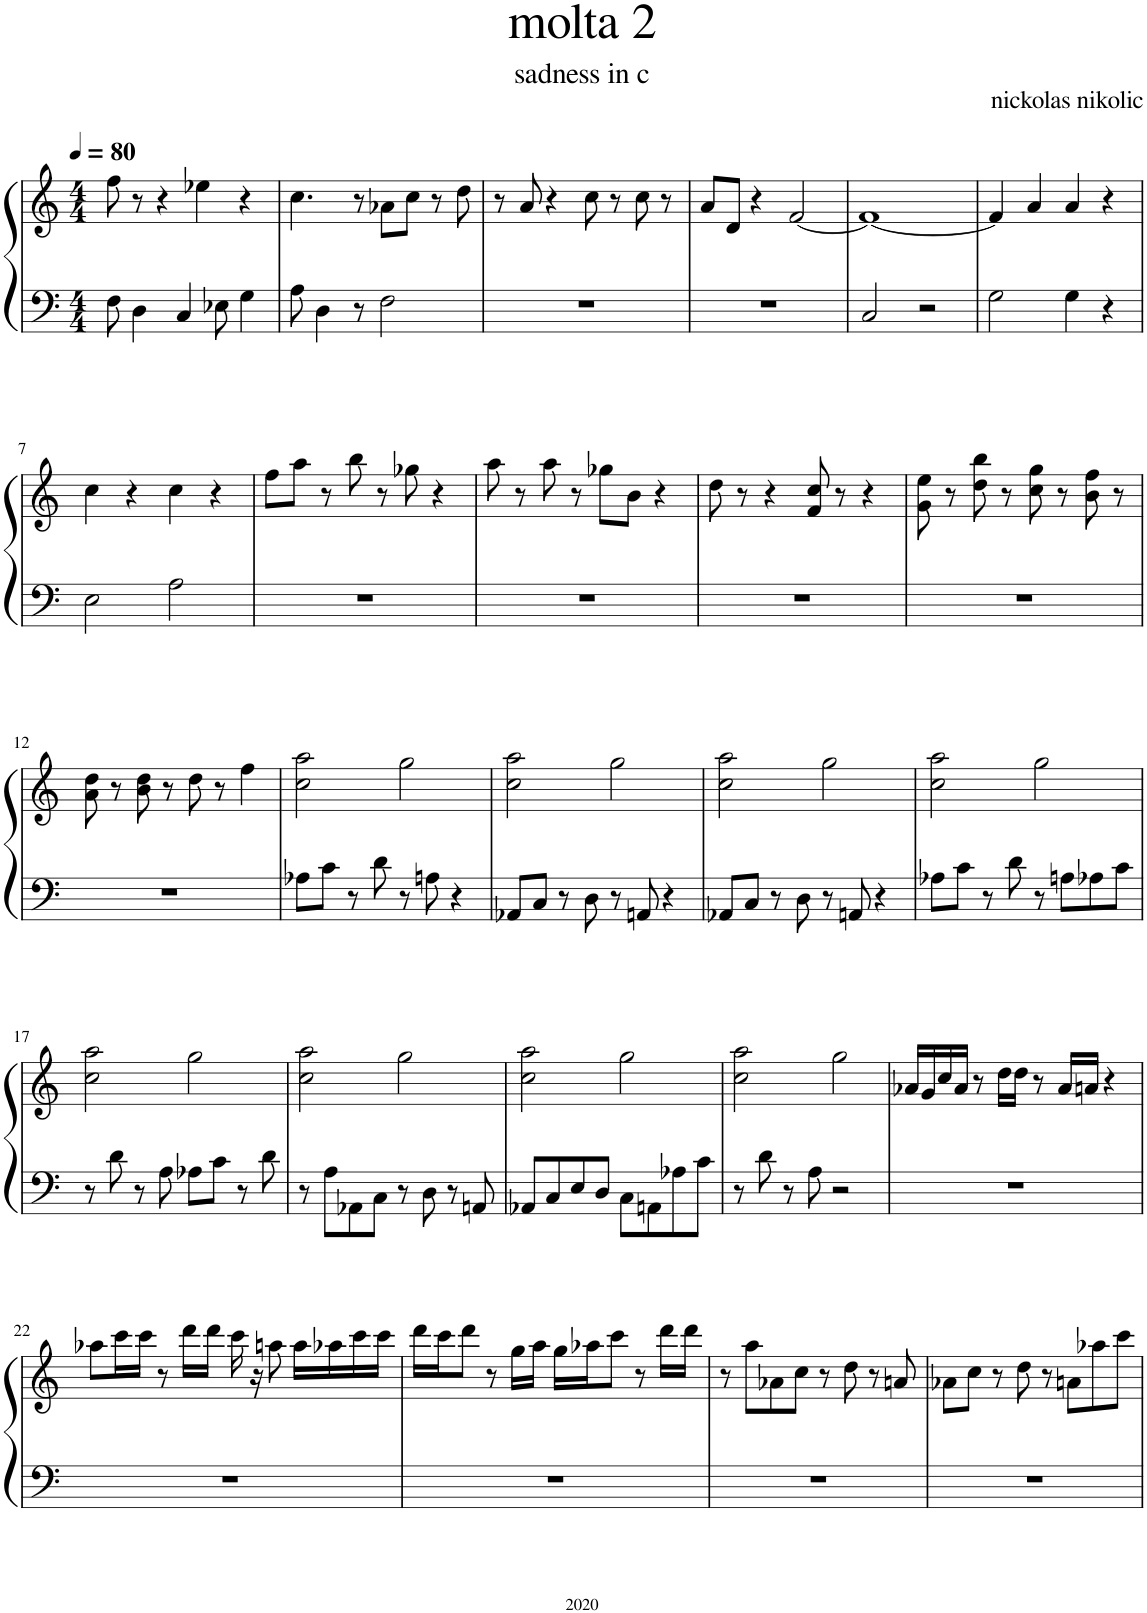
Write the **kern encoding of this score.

**kern	**kern
*part1	*part1
*staff2	*staff1
*I"Piano	*
*I'Pno.	*
*clefF4	*clefG2
*k[]	*k[]
*M4/4	*M4/4
*MM80	*MM80
=1	=1
8F\	8ff\
4D\	8r
.	4r
4C/	.
.	4ee-X\
8E-X\	.
4G\	4r
=2	=2
8A\	4.cc\
4D\	.
8r	8r
2F\	8a-X\L
.	8cc\J
.	8r
.	8dd\
=3	=3
1r	8r
.	8a/
.	4r
.	8cc\
.	8r
.	8cc\
.	8r
=4	=4
1r	8a/L
.	8d/J
.	4r
.	[2f/
=5	=5
2C/	1f_
2r	.
=6	=6
2G\	4f/]
.	4a/
4G\	4a/
4r	4r
!!LO:LB:g=z
=7	=7
2E\	4cc\
.	4r
2A\	4cc\
.	4r
=8	=8
1r	8ff\L
.	8aa\J
.	8r
.	8bb\
.	8r
.	8gg-X\
.	4r
=9	=9
1r	8aa\
.	8r
.	8aa\
.	8r
.	8gg-X\L
.	8b\J
.	4r
=10	=10
1r	8dd\
.	8r
.	4r
.	8f/ 8cc/
.	8r
.	4r
=11	=11
1r	8g\ 8ee\
.	8r
.	8dd\ 8bb\
.	8r
.	8cc\ 8gg\
.	8r
.	8b\ 8ff\
.	8r
!!LO:LB:g=z
=12	=12
1r	8a\ 8dd\
.	8r
.	8b\ 8dd\
.	8r
.	8dd\
.	8r
.	4ff\
=13	=13
8A-X\L	2cc\ 2aa\
8c\J	.
8r	.
8d\	.
8r	2gg\
8An\	.
4r	.
=14	=14
8AA-X/L	2cc\ 2aa\
8C/J	.
8r	.
8D\	.
8r	2gg\
8AAn/	.
4r	.
=15	=15
8AA-X/L	2cc\ 2aa\
8C/J	.
8r	.
8D\	.
8r	2gg\
8AAn/	.
4r	.
=16	=16
8A-X\L	2cc\ 2aa\
8c\J	.
8r	.
8d\	.
8r	2gg\
8An\L	.
8A-X\	.
8c\J	.
!!LO:LB:g=z
=17	=17
8r	2cc\ 2aa\
8d\	.
8r	.
8A\	.
8A-X\L	2gg\
8c\J	.
8r	.
8d\	.
=18	=18
8r	2cc\ 2aa\
8A\L	.
8AA-X\	.
8C\J	.
8r	2gg\
8D\	.
8r	.
8AAn/	.
=19	=19
8AA-X/L	2cc\ 2aa\
8C/	.
8E/	.
8D/J	.
8C\L	2gg\
8AAn\	.
8A-X\	.
8c\J	.
=20	=20
8r	2cc\ 2aa\
8d\	.
8r	.
8A\	.
2r	2gg\
=21	=21
1r	16a-X/LL
.	16g/
.	16cc/
.	16a-/JJ
.	8r
.	16dd\LL
.	16dd\JJ
.	8r
.	16a-/LL
.	16an/JJ
.	4r
!!LO:LB:g=z
=22	=22
1r	8aa-X\L
.	16ccc\L
.	16ccc\JJ
.	8r
.	16ddd\LL
.	16ddd\JJ
.	16ccc\
.	16r
.	8aan\
.	16aa\LL
.	16aa-X\
.	16ccc\
.	16ccc\JJ
=23	=23
1r	16ddd\LL
.	16ccc\J
.	8ddd\J
.	8r
.	16gg\LL
.	16aa\JJ
.	16gg\LL
.	16aa-X\J
.	8ccc\J
.	8r
.	16ddd\LL
.	16ddd\JJ
=24	=24
1r	8r
.	8aa\L
.	8a-X\
.	8cc\J
.	8r
.	8dd\
.	8r
.	8an/
=25	=25
1r	8a-X\L
.	8cc\J
.	8r
.	8dd\
.	8r
.	8an\L
.	8aa-X\
.	8ccc\J
=	=
*-	*-
